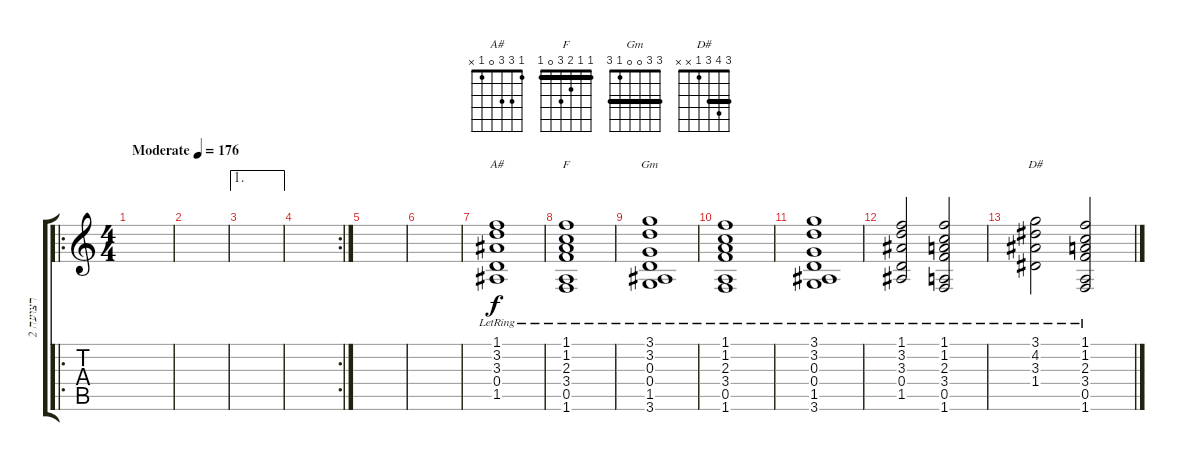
\track ("רצועה 2" "רצועה 2") {instrument electricguitarjazz}
\staff {score tabs}
\tuning (E4 B3 G3 D3 A2 E2) {hide}
\chord ("A#" 1 3 3 0 1 x)
\chord ("F" 1 1 2 3 0 1) {barre 1}
\chord ("Gm" 3 3 0 0 1 3) {barre 3}
\chord ("D#" 3 4 3 1 x x) {barre 3}
\ro
\ts (4 4)
\tempo (176 "Moderate")
\clef g2
\ks c
|
|
\ae 1
|
\rc 2
|
|
|
(1.1{lr} 3.2{lr} 3.3{lr} 0.4{lr} 1.5{lr}).1{ch "A#"} |
(1.1 1.2 2.3{lr} 3.4 0.5 1.6).1{ch "F"} |
(3.1 3.2 0.3{lr} 0.4 1.5 3.6).1{ch "Gm"} |
(1.1 1.2 2.3{lr} 3.4 0.5 1.6).1 |
(3.1 3.2 0.3 0.4 1.5{lr} 3.6).1 |
(1.1{lr} 3.2{lr} 3.3{lr} 0.4{lr} 1.5{lr}).2 (1.1{lr} 1.2{lr} 2.3{lr} 3.4{lr} 0.5{lr} 1.6{lr}).2 |
(3.1{lr} 4.2{lr} 3.3{lr} 1.4{lr}).2{ch "D#"} (1.1{lr} 1.2{lr} 2.3{lr} 3.4{lr} 0.5{lr} 1.6{lr}).2
